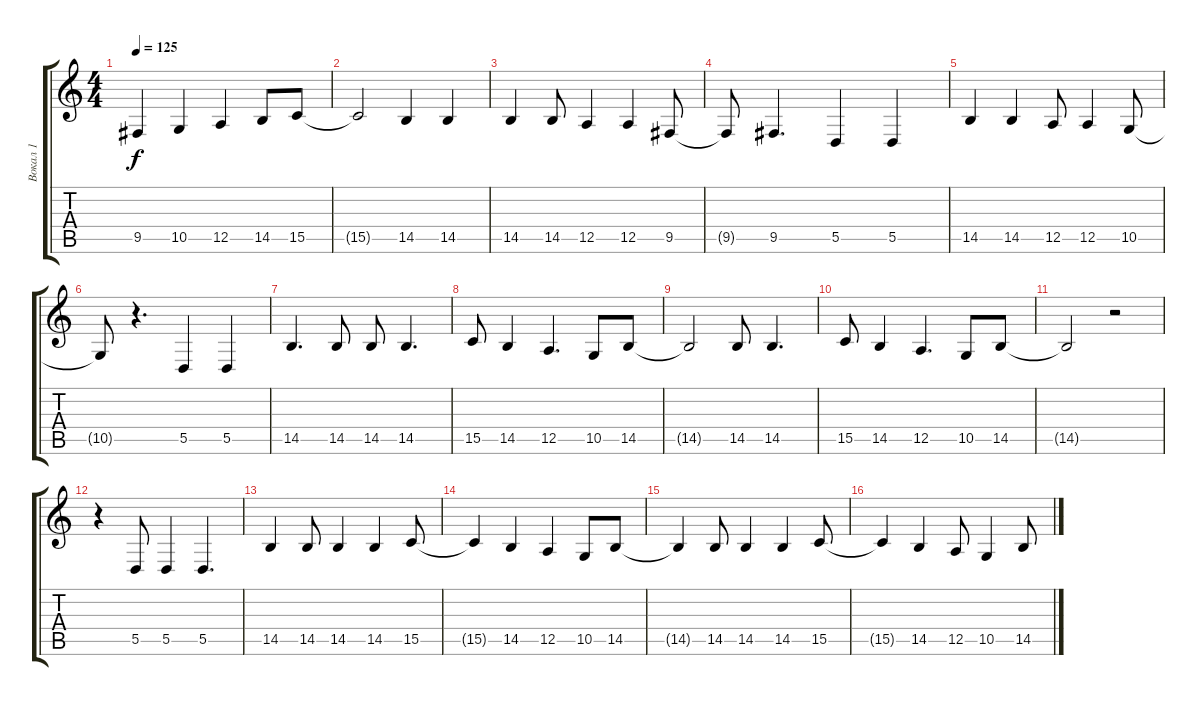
\track ("Вокал 1" "Вокал 1") {instrument clarinet}
\staff {score tabs}
\tuning (E4 B3 G3 D3 A2 E2) {hide}
\ts (4 4)
\tempo 125
\clef g2
\ks c
9.5{t}.4{dy f} 10.5.4 12.5.4 14.5.8 15.5.8 |
15.5{t}.2 14.5.4 14.5.4 |
14.5.4 14.5.8 12.5.4 12.5.4 9.5.8 |
9.5{t}.8 9.5.4{d} 5.5.4 5.5.4 |
14.5.4 14.5.4 12.5.8 12.5.4 10.5.8 |
10.5{t}.8 r.4{d} 5.5.4 5.5.4 |
14.5.4{d} 14.5.8 14.5.8 14.5.4{d} |
15.5.8 14.5.4 12.5.4{d} 10.5.8 14.5.8 |
14.5{t}.2 14.5.8 14.5.4{d} |
15.5.8 14.5.4 12.5.4{d} 10.5.8 14.5.8 |
14.5{t}.2 r.2 |
r.4 5.5.8 5.5.4 5.5.4{d} |
14.5.4 14.5.8 14.5.4 14.5.4 15.5.8 |
15.5{t}.4 14.5.4 12.5.4 10.5.8 14.5.8 |
14.5{t}.4 14.5.8 14.5.4 14.5.4 15.5.8 |
15.5{t}.4 14.5.4 12.5.8 10.5.4 14.5.8
